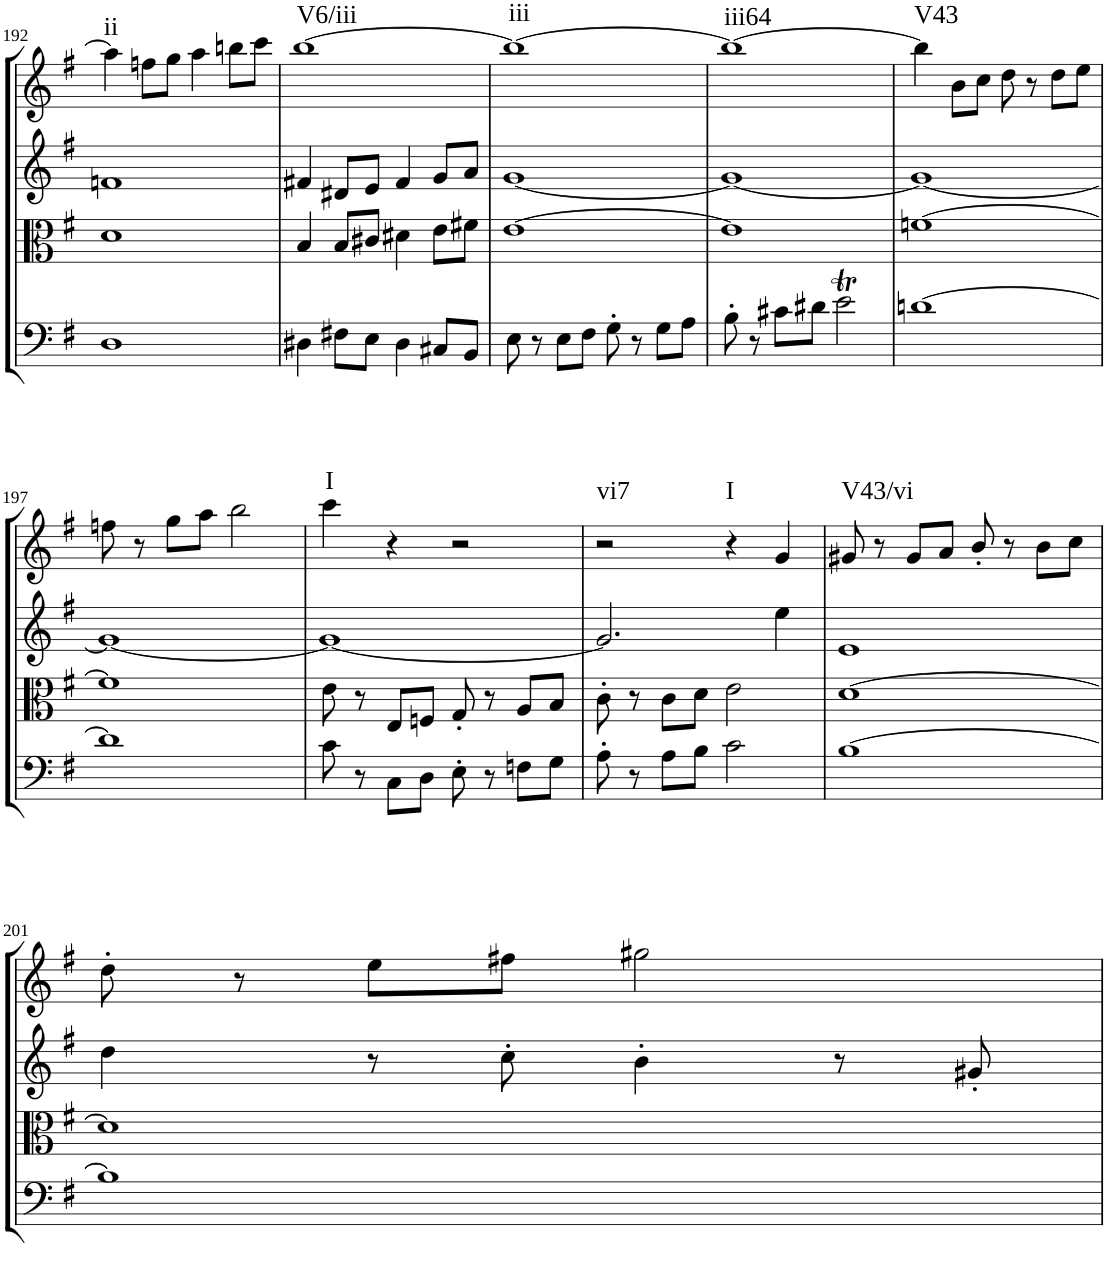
**kern	**kern	**kern	**kern	**harte
*part4	*part3	*part2	*part1	*part1
*staff4	*staff3	*staff2	*staff1	*
*I"Violoncello.	*I"Viola	*I"Violin II.	*I"Violin I.	*
*I'Vc	*I'Vla	*I'Vln	*I'Vln	*
!!LO:PB:g=z
*clefF4	*clefC3	*clefG2	*clefG2	*
*k[f#]	*k[f#]	*k[f#]	*k[f#]	*
*M2/2	*M2/2	*M2/2	*M2/2	*
*met(c|)	*met(c|)	*met(c|)	*met(c|)	*
=192	=192	=192	=192	=192
!	!	!	!	!LO:H:kt=ii
1D	1d	1fn	4aa\]	N
.	.	.	8ffn\L	.
.	.	.	8gg\J	.
.	.	.	4aa\	.
.	.	.	8bbn\L	.
.	.	.	8ccc\J	.
=193	=193	=193	=193	=193
!	!	!	!	!LO:H:kt=V6/iii
4D#X\	4B/	4f#X/	[1bb	N
8F#X\L	8B/L	8d#X/L	.	.
8E\J	8c#X/J	8e/J	.	.
4D#\	4d#X\	4f#/	.	.
8C#X/L	8e\L	8g/L	.	.
8BB/J	8f#X\J	8a/J	.	.
=194	=194	=194	=194	=194
!	!	!	!	!LO:H:kt=iii
8E\	[1e	[1g	1bb_	N
8r	.	.	.	.
8E\L	.	.	.	.
8F#\J	.	.	.	.
8G'\	.	.	.	.
8r	.	.	.	.
8G\L	.	.	.	.
8A\J	.	.	.	.
=195	=195	=195	=195	=195
!	!	!	!	!LO:H:kt=iii64
8B'\	1e]	1g_	1bb_	N
8r	.	.	.	.
8c#X\L	.	.	.	.
8d#X\J	.	.	.	.
2eT\	.	.	.	.
=196	=196	=196	=196	=196
!	!	!	!	!LO:H:kt=V43
[1dn	[1fn	1g_	4bb\]	N
.	.	.	8b\L	.
.	.	.	8cc\J	.
.	.	.	8dd\	.
.	.	.	8r	.
.	.	.	8dd\L	.
.	.	.	8ee\J	.
!!LO:LB:g=z
=197	=197	=197	=197	=197
1d]	1f]	1g_	8ffn\	.
.	.	.	8r	.
.	.	.	8gg\L	.
.	.	.	8aa\J	.
.	.	.	2bb\	.
=198	=198	=198	=198	=198
!	!	!	!	!LO:H:kt=I
8c\	8e\	1g_	4ccc\	N
8r	8r	.	.	.
8C\L	8E/L	.	4r	.
8D\J	8Fn/J	.	.	.
8E'\	8G'/	.	2r	.
8r	8r	.	.	.
8Fn\L	8A/L	.	.	.
8G\J	8B/J	.	.	.
=199	=199	=199	=199	=199
!	!	!	!	!LO:H:kt=vi7
8A'\	8c'\	2.g/]	2r	N
8r	8r	.	.	.
8A\L	8c\L	.	.	.
8B\J	8d\J	.	.	.
!	!	!	!	!LO:H:kt=I
2c\	2e\	.	4r	N
.	.	4ee\	4g/	.
=200	=200	=200	=200	=200
!	!	!	!	!LO:H:kt=V43/vi
[1B	[1d	1e	8g#X/	N
.	.	.	8r	.
.	.	.	8g#/L	.
.	.	.	8a/J	.
.	.	.	8b'/	.
.	.	.	8r	.
.	.	.	8b\L	.
.	.	.	8cc\J	.
!!LO:LB:g=z
=201	=201	=201	=201	=201
1B]	1d]	4dd\	8dd'\	.
.	.	.	8r	.
.	.	8r	8ee\L	.
.	.	8cc'\	8ff#X\J	.
.	.	4b'\	2gg#X\	.
.	.	8r	.	.
.	.	8g#X'/	.	.
=	=	=	=	=
*-	*-	*-	*-	*-
